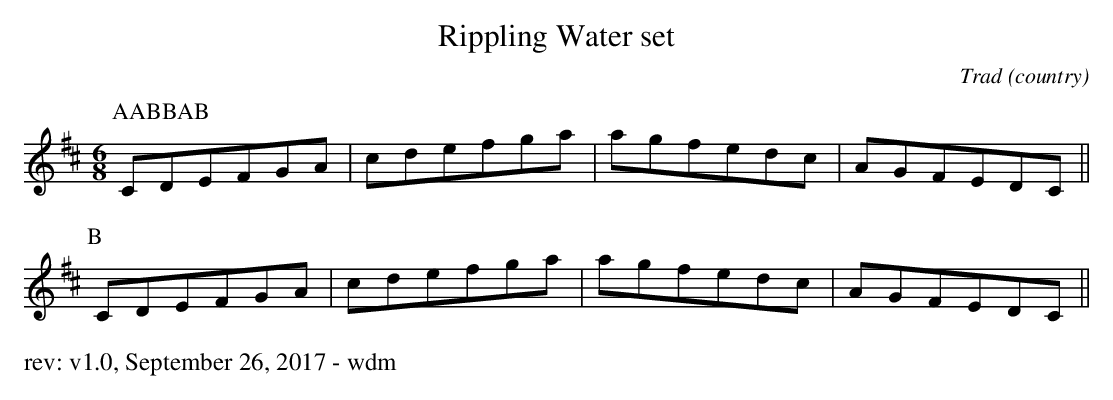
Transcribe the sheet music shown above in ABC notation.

X:1
T: Rippling Water set
O: Trad (country)
M: 6/8
K: Dmaj
P: AABBAB
P:A
CDEFGA|cdefga|agfedc|AGFEDC||
P:B
CDEFGA|cdefga|agfedc|AGFEDC||
